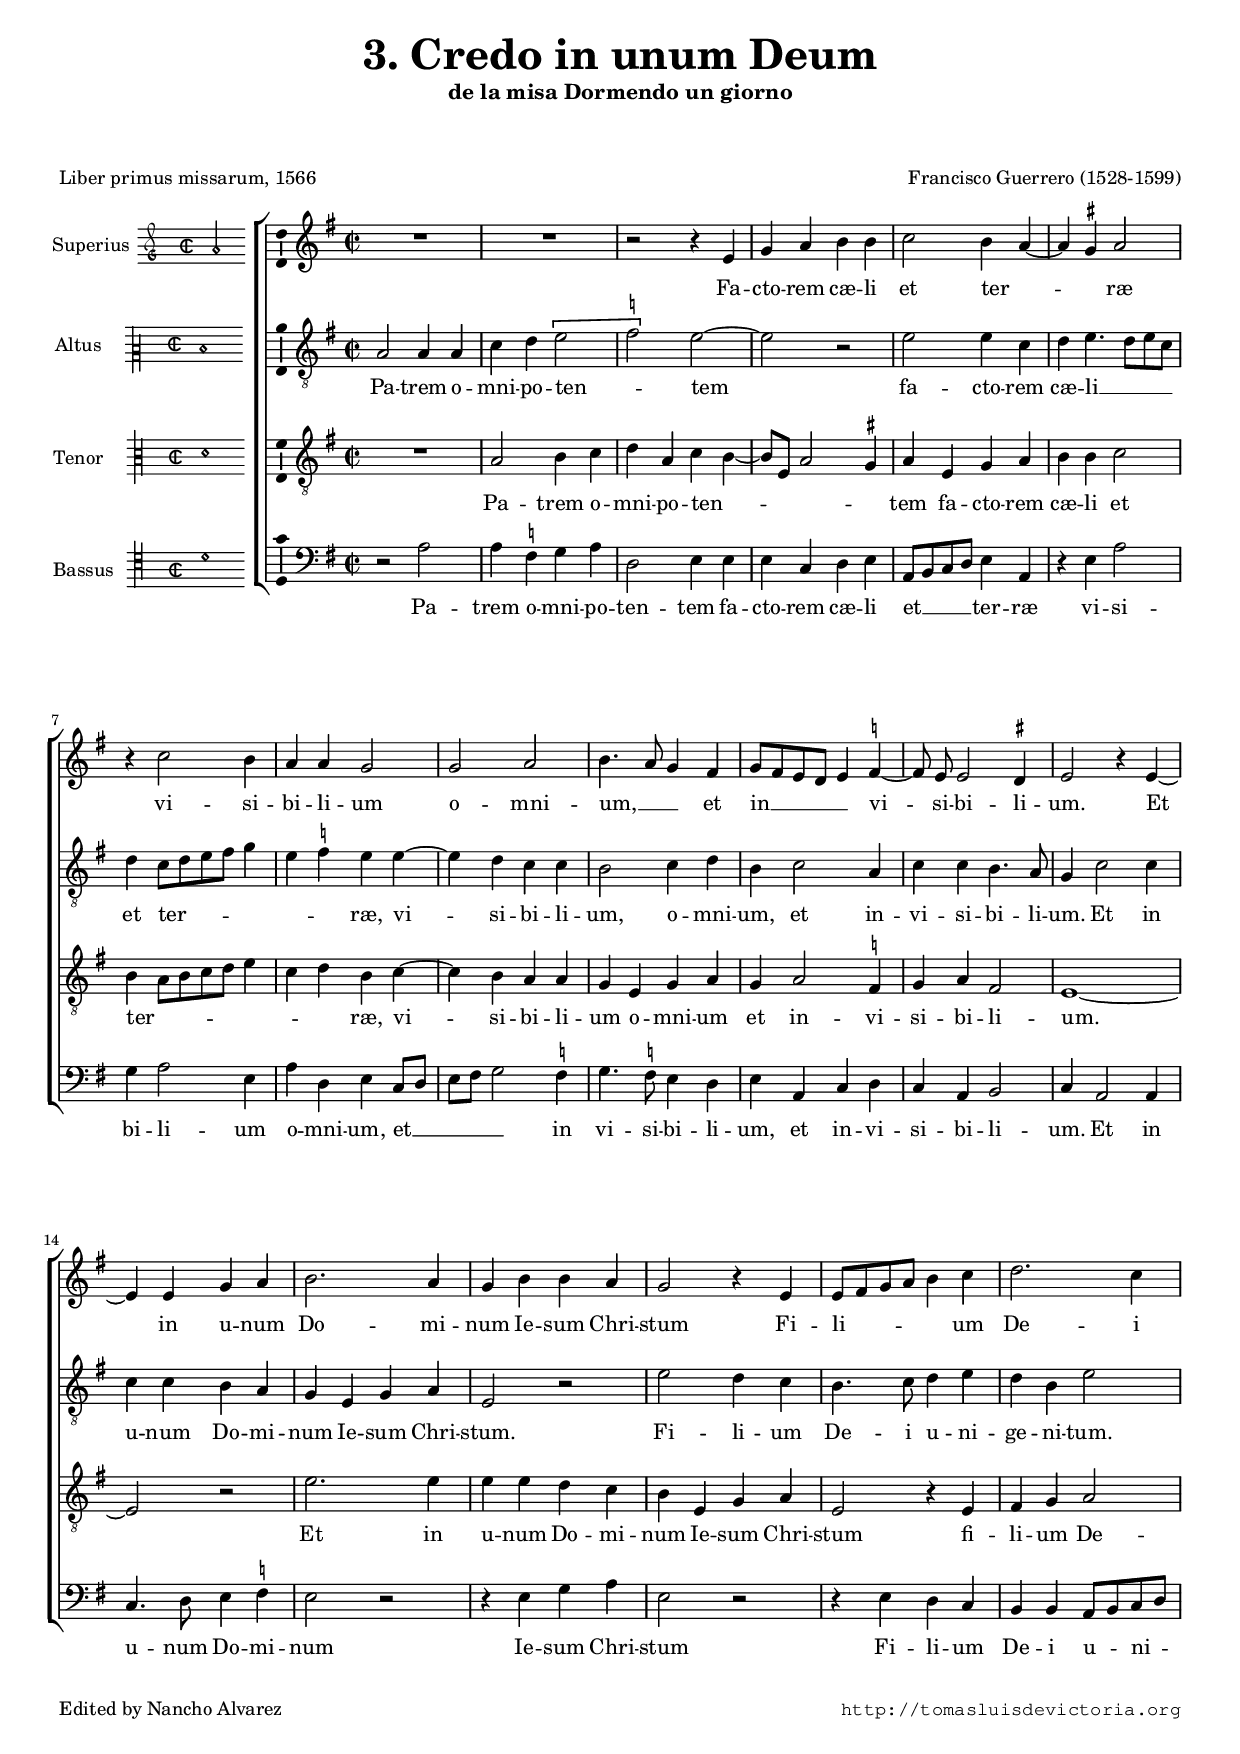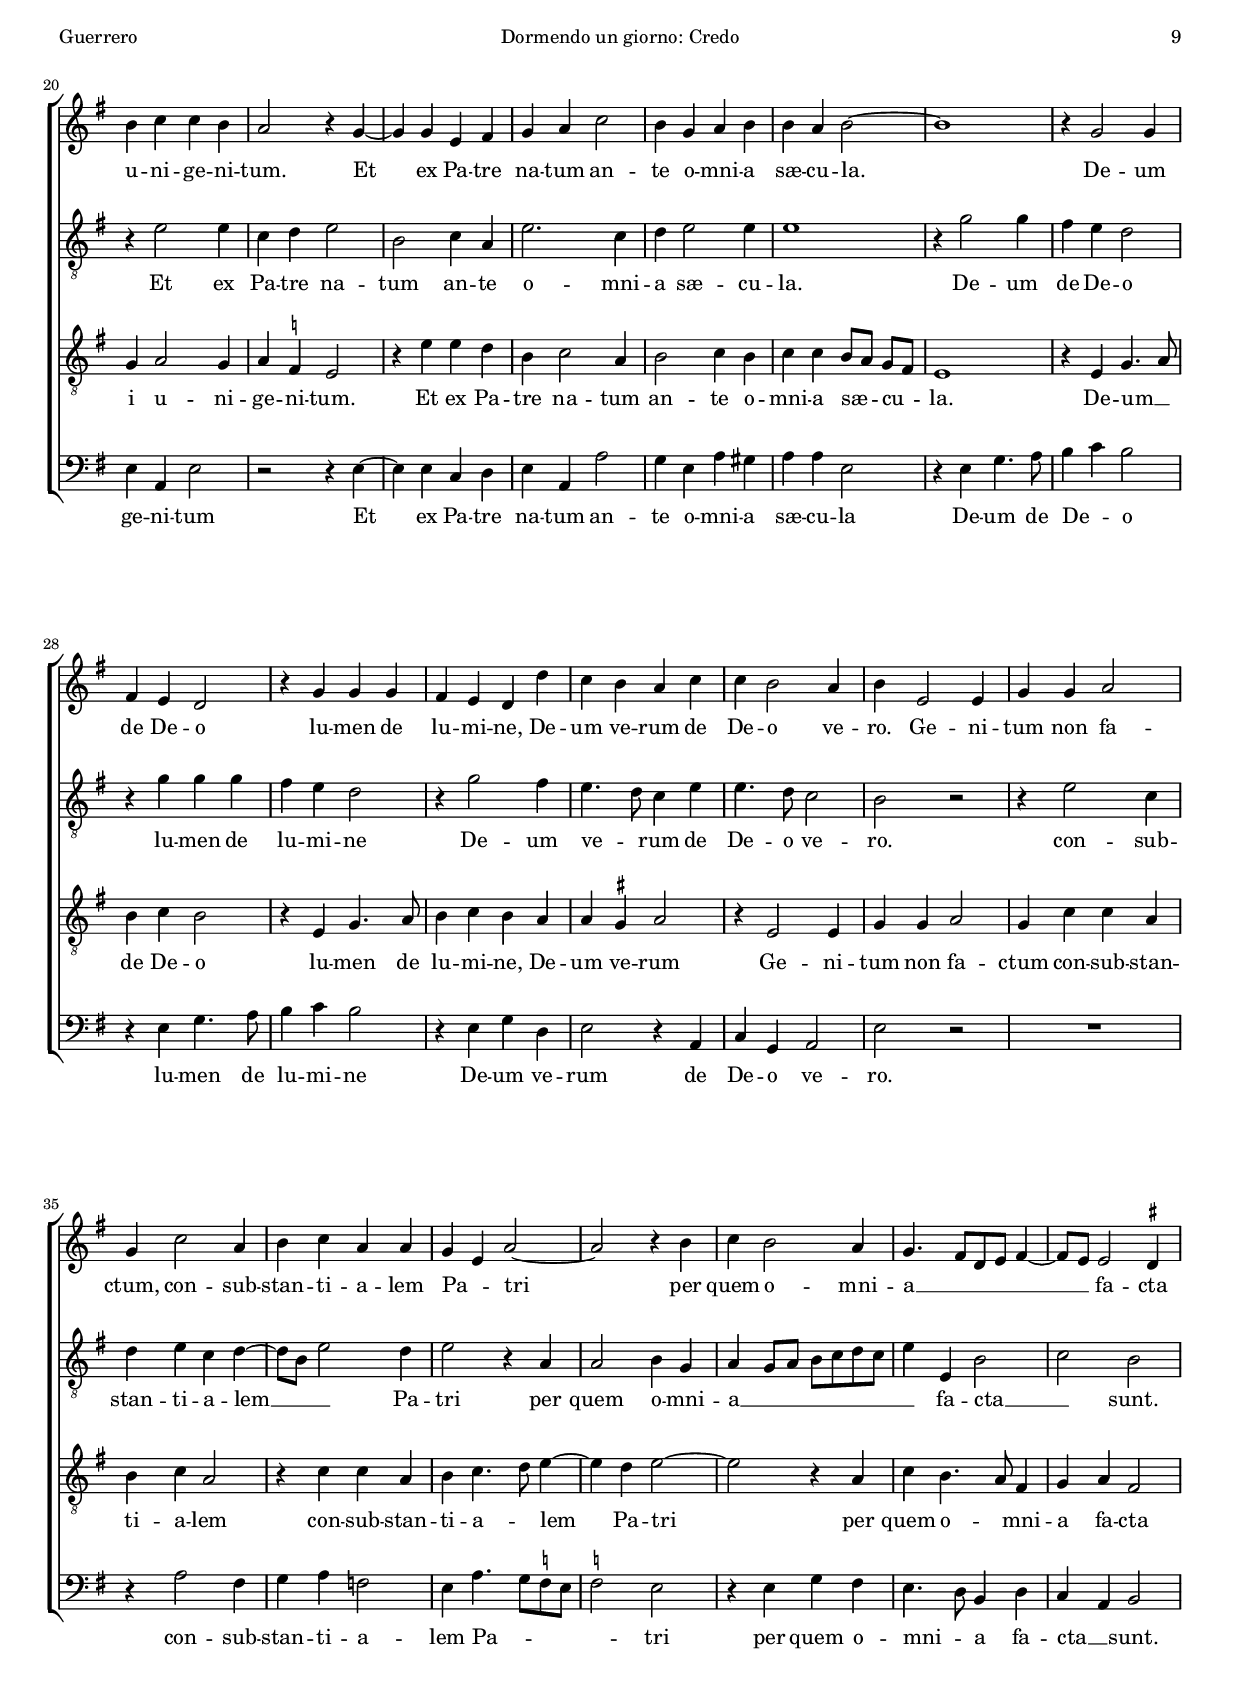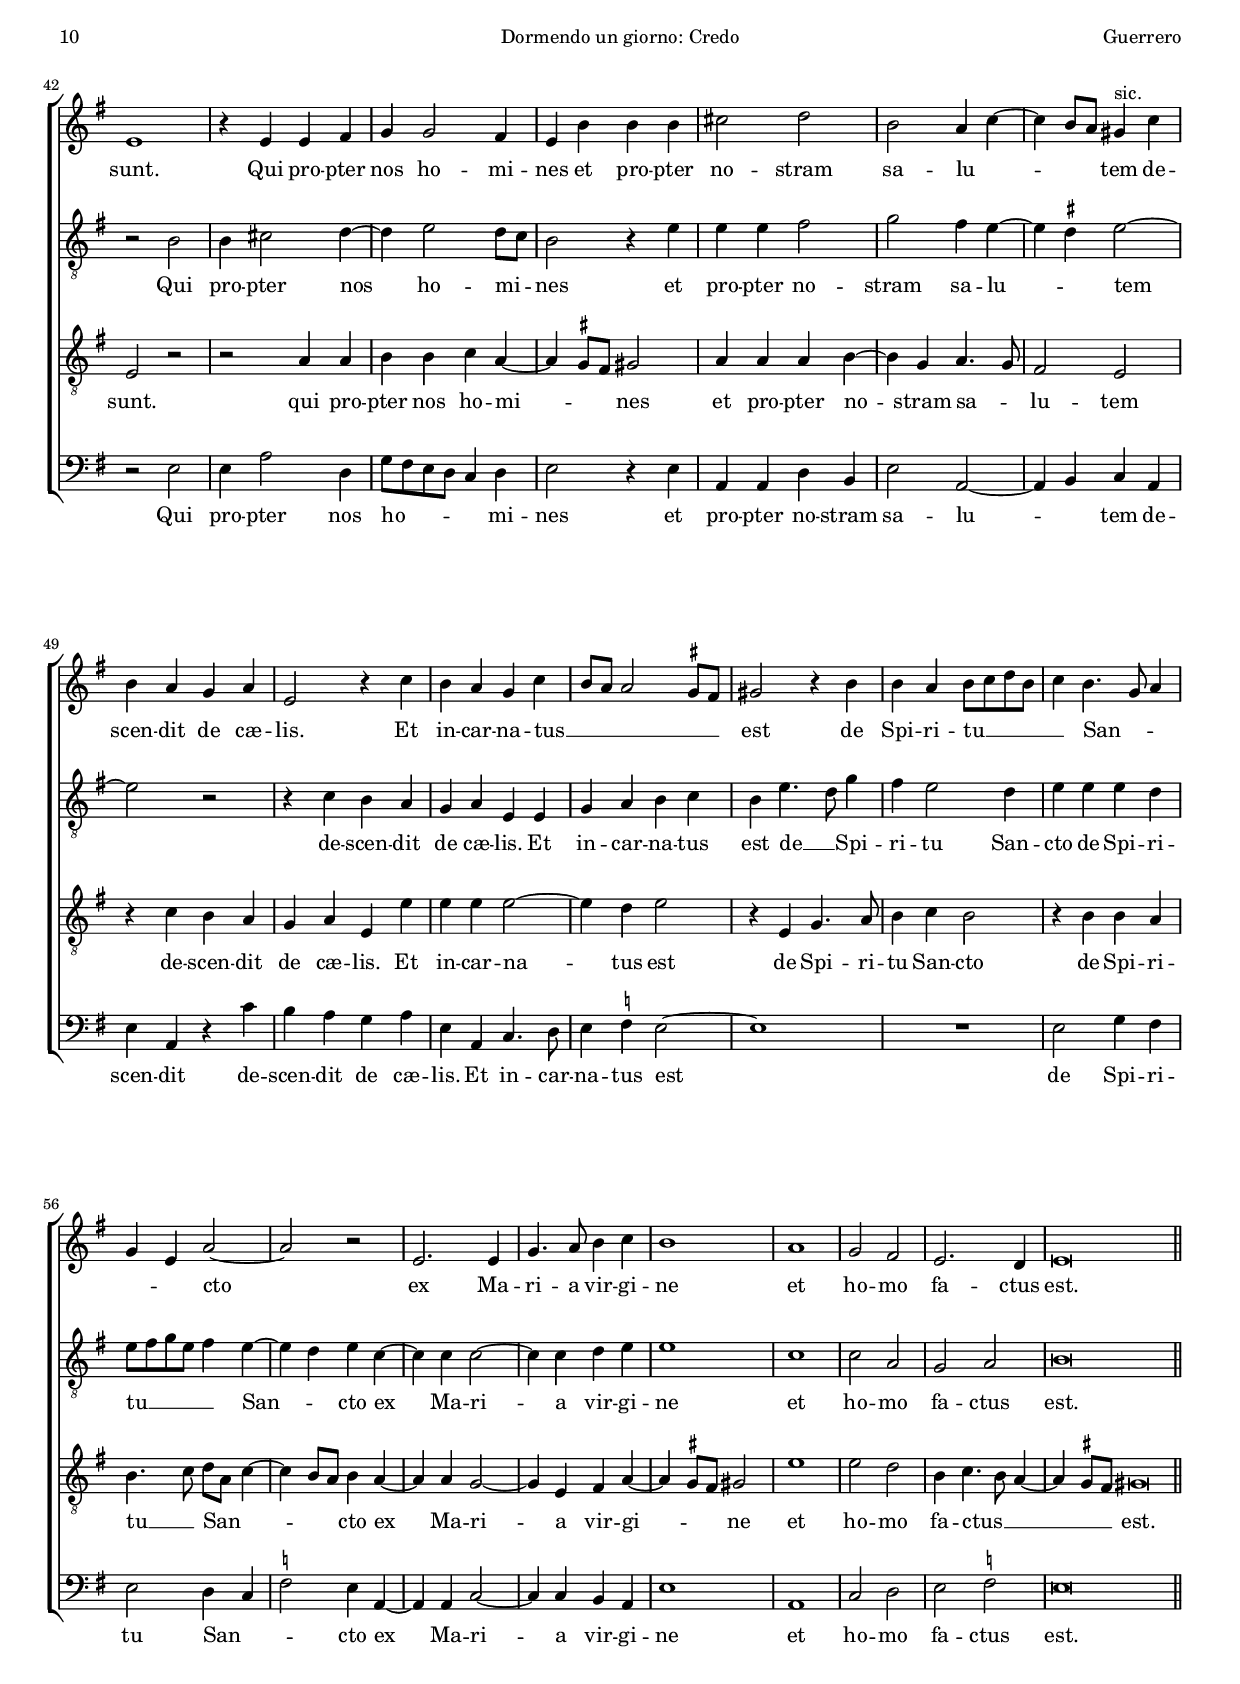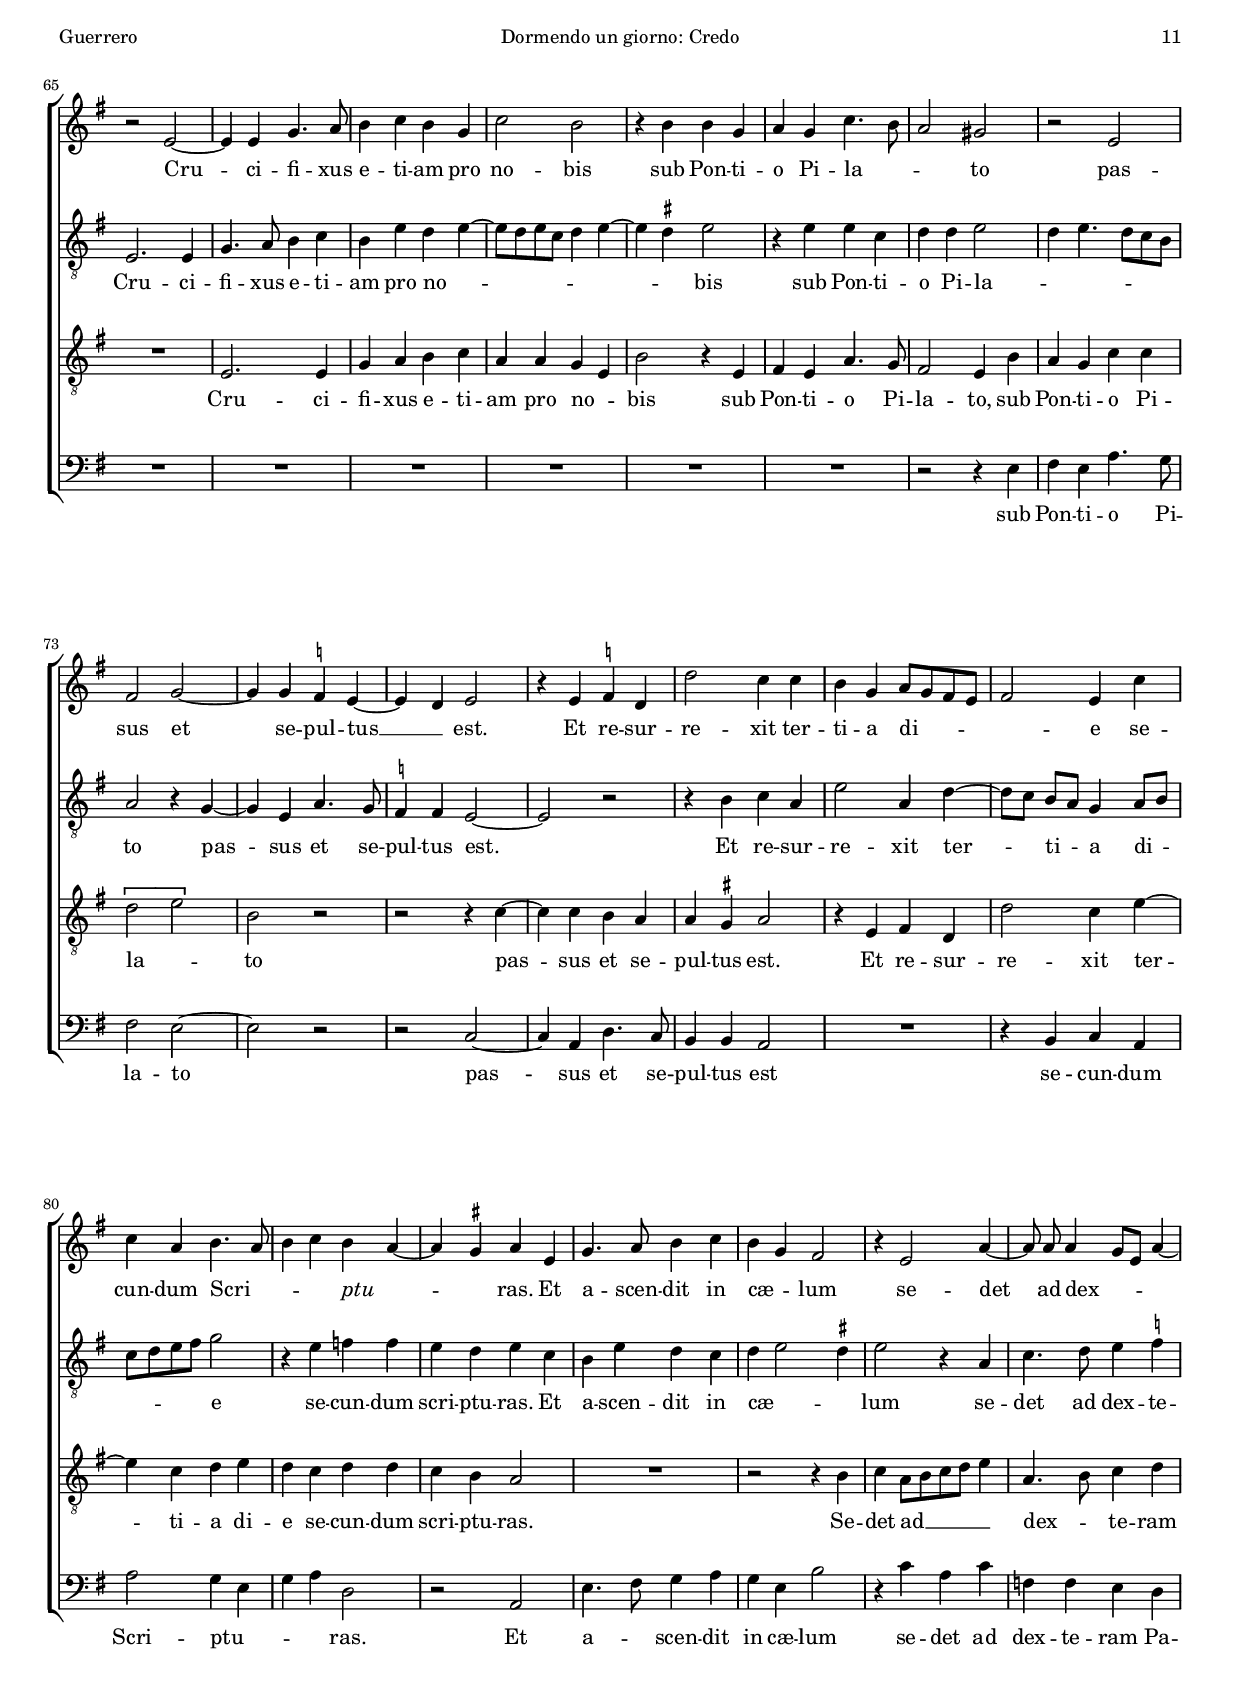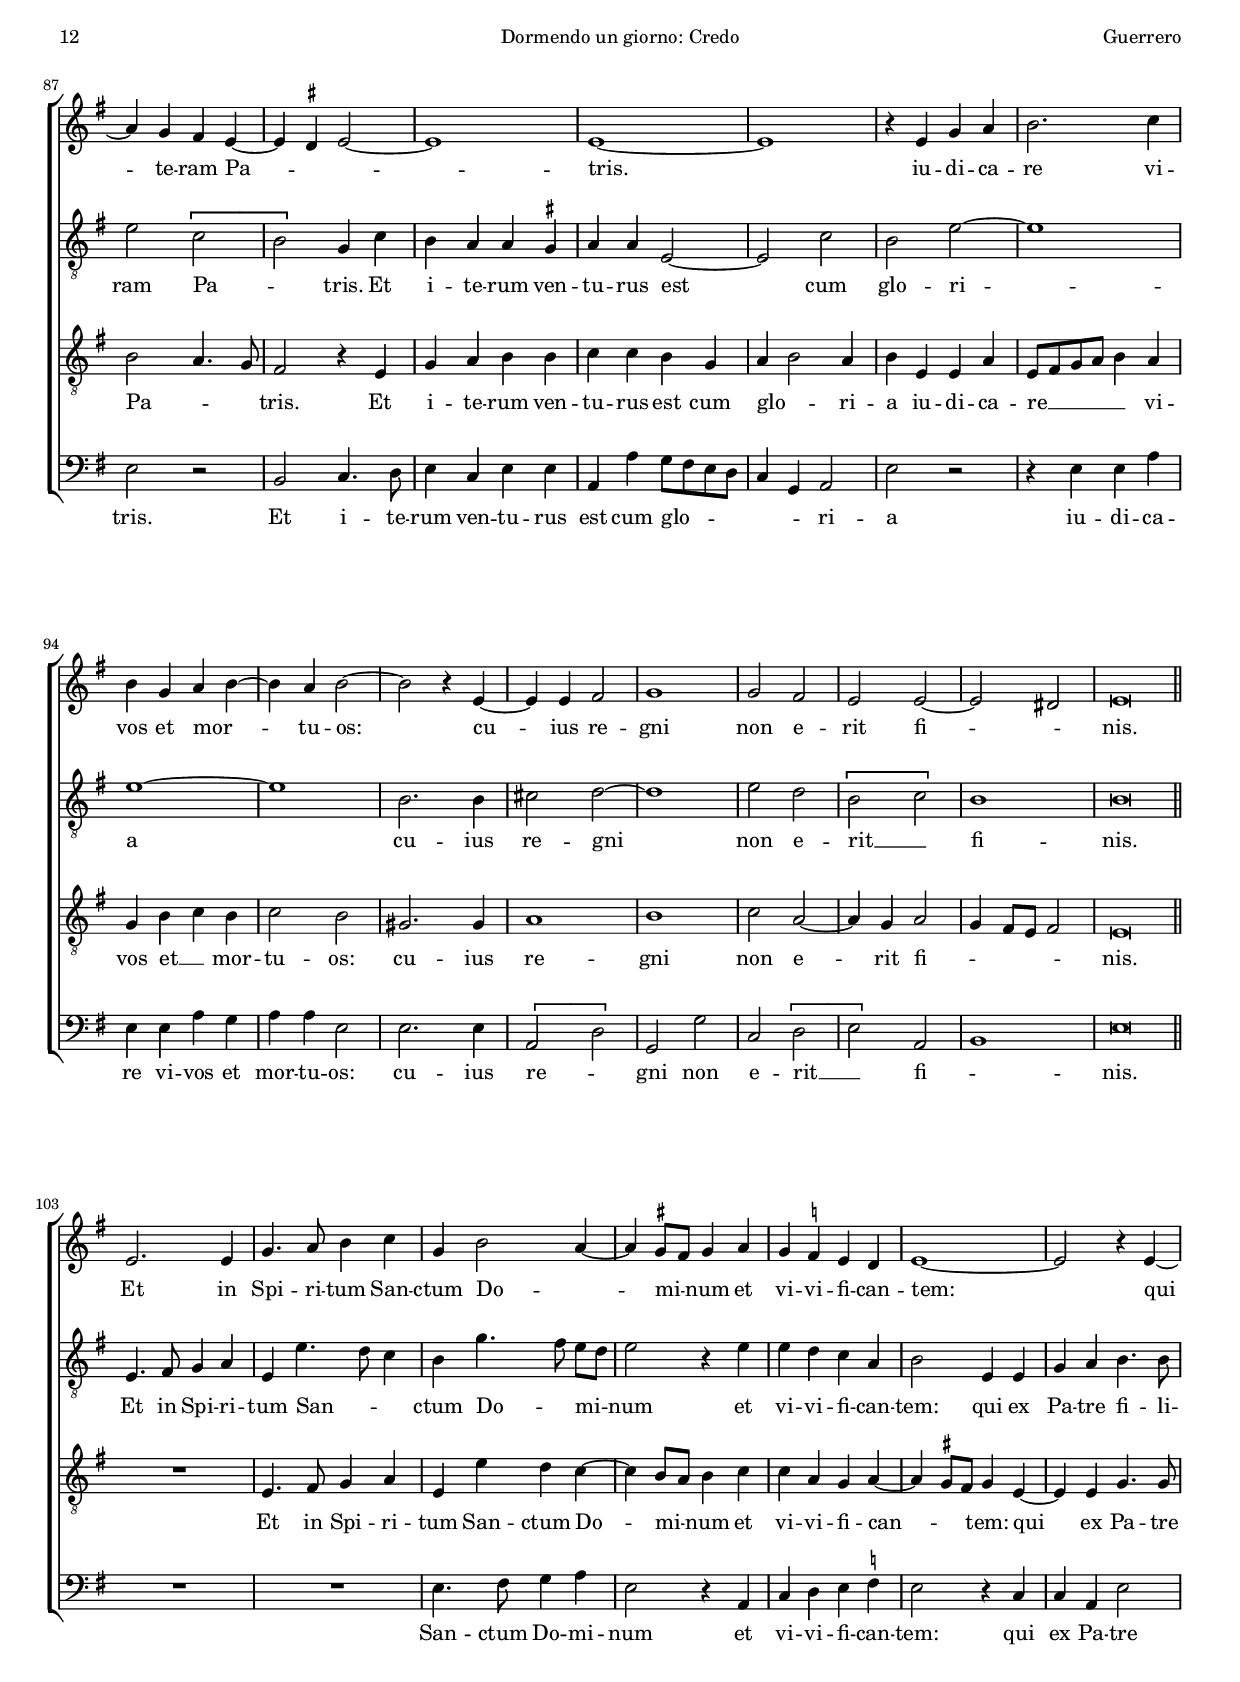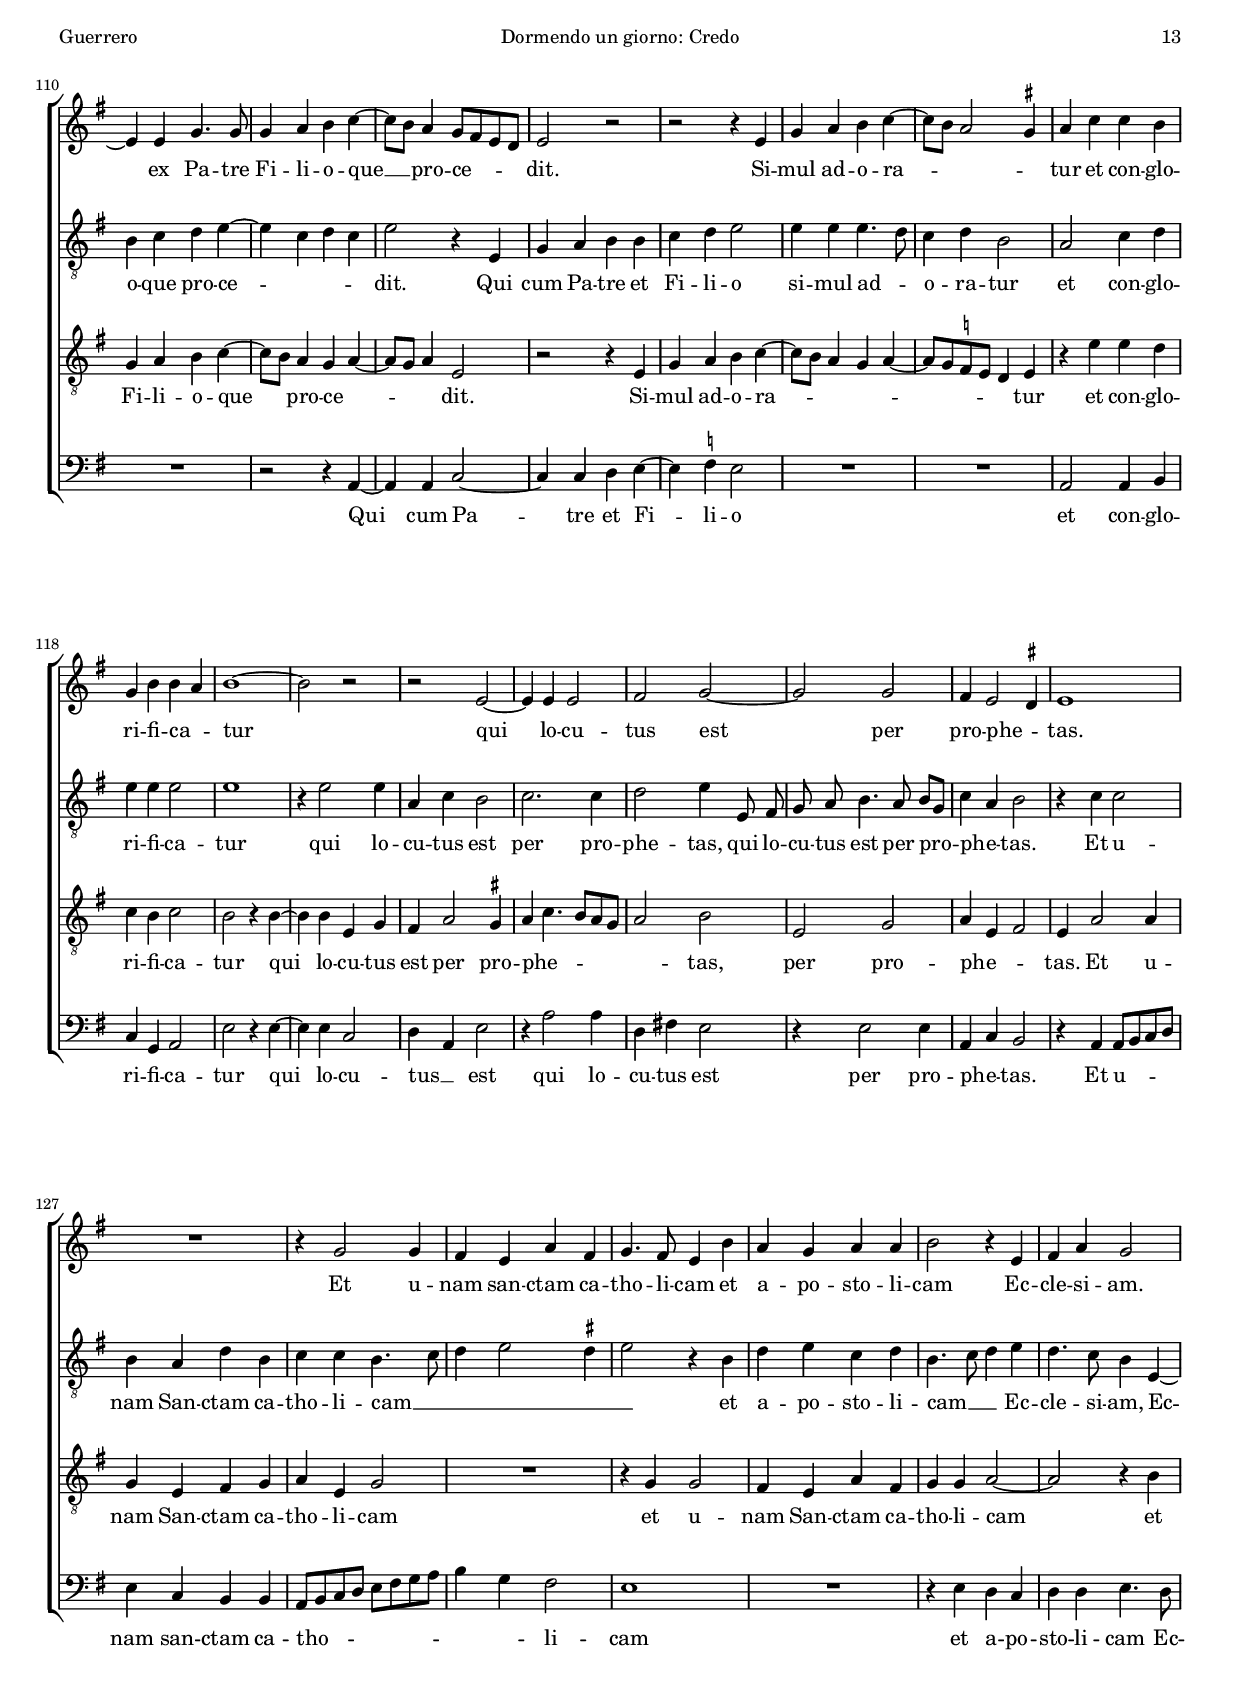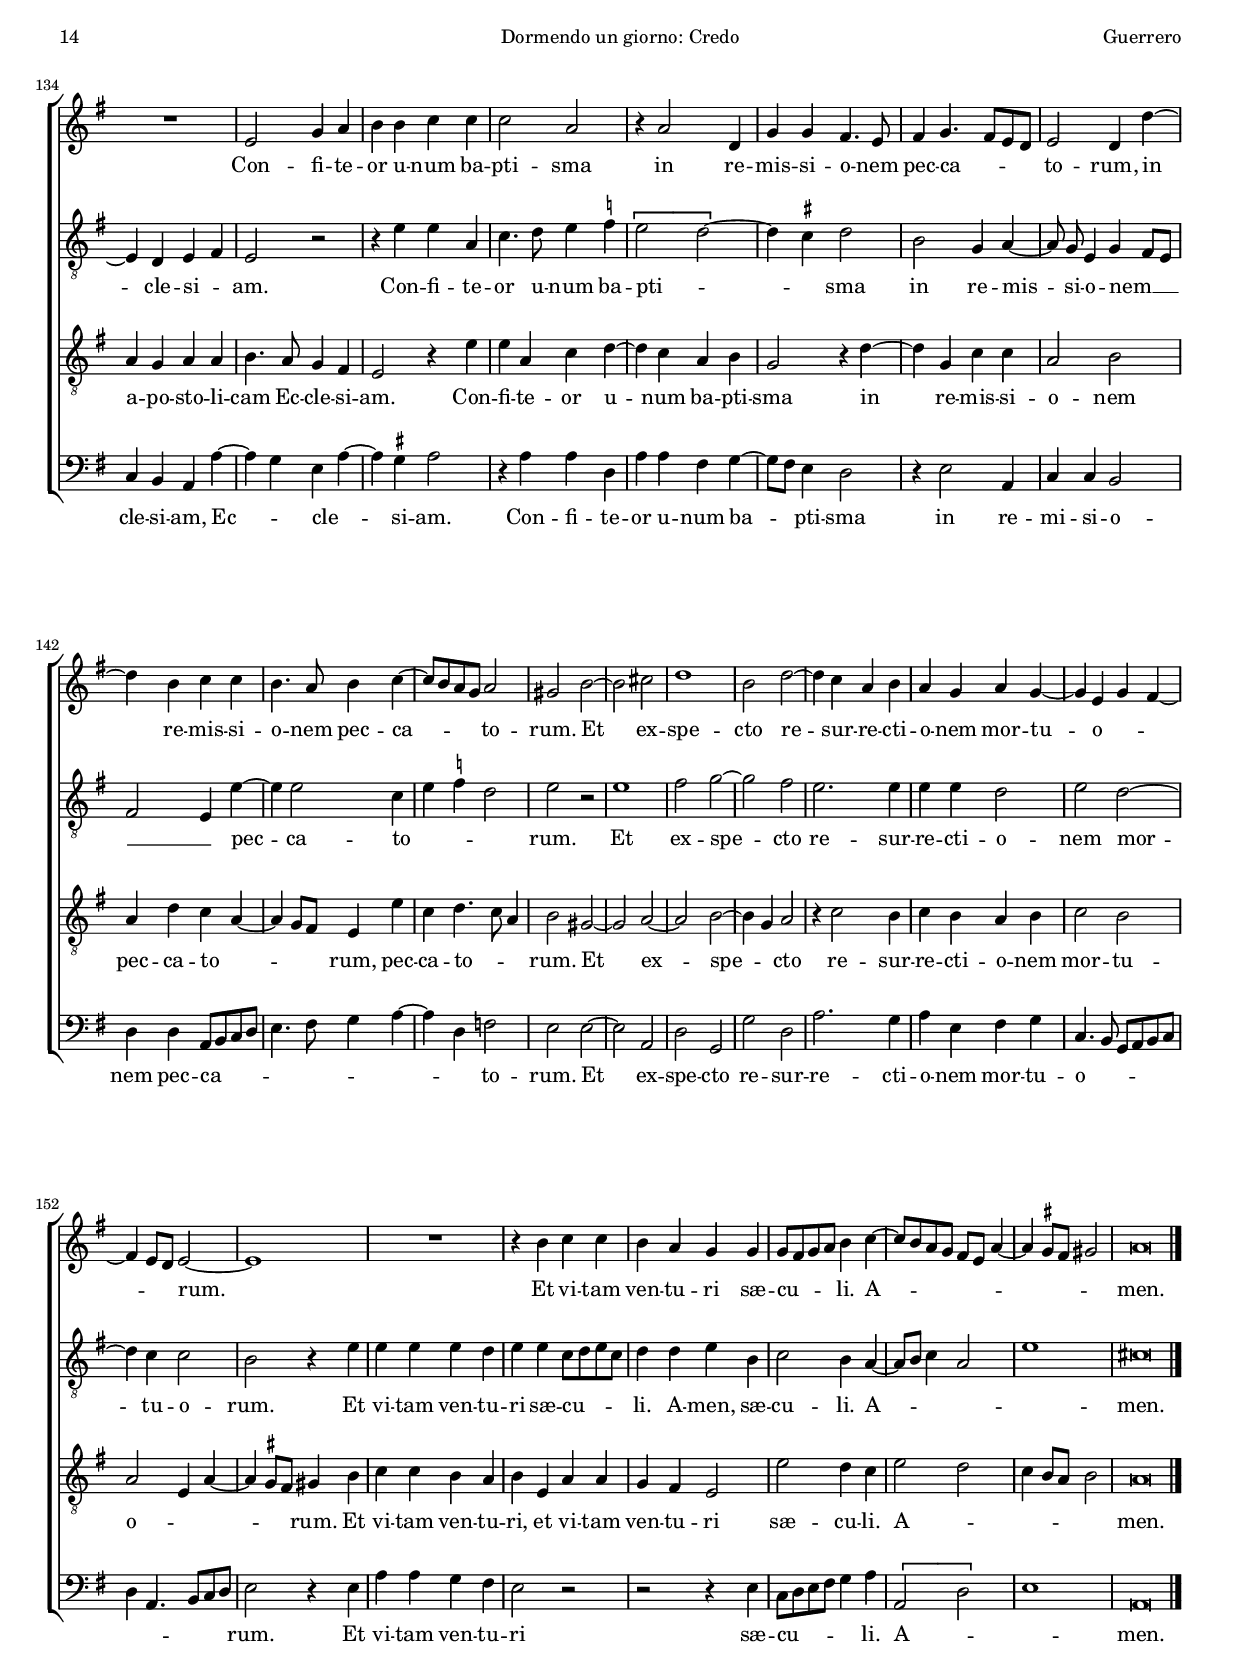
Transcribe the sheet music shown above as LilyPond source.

\version "2.18.0"

#(set-default-paper-size "a4")
#(set-global-staff-size 16.4)
#(ly:set-option 'point-and-click #f)
%mobile -s15 -i3.1

italicas=\override LyricText.font-shape = #'italic
rectas=\override LyricText.font-shape = #'upright
ss=\once \set suggestAccidentals = ##t
incipitwidth = 20

htitle="Dormendo un giorno: Credo"
hcomposer="Guerrero"

\header {
	title=\markup{\fontsize #3 "3. Credo in unum Deum"}
	subtitle="de la misa Dormendo un giorno"
	subsubtitle=\markup{\null \vspace #2 }
	composer="Francisco Guerrero (1528-1599)"
        pdfauthor=\composer
	%opus="(-)"
	poet="Liber primus missarum, 1566"
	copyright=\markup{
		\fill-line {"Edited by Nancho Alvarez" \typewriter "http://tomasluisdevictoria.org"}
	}
%	tagline=""
}

global={\key c \major \time 2/2 \skip 1*64 \bar "||" \break
				\skip 1*38 \bar "||" \break
				\skip 1*58 \bar "|." }


cantus=\relative c''{
	R1*2
	r2 r4 a
	c d e e
	f2 e4 d ~
	d \ss cis d2
	r4 f2 e4
	d d c2
	c2 d
	e4. d8 c4 b
	c8 b a g a4 \ss bes ~
	bes8 \noBeam a a2 \ss gis4
	a2 r4 a ~
	a a c d
	e2. d4 
	c e e d
	c2 r4 a
	a8 b c d e4 f
	g2. f4
	e f f e
	d2 r4 c ~
	c c a b
	c d f2
	e4 c d e
	e d e2 ~
	e1
	r4 c2 c4
	b a g2
	r4 c c c
	b a g g'
	f e d f
	f e2 d4
	e4 a,2 a4
	c c d2
	c4 f2 d4
	e f d d
	c a d2 ~
	d r4 e
	f e2 d4
	c4. b8[ g a] b4 ~
	b8 a a2 \ss gis4
	a1
	r4 a a b
	c c2 b4
	a e' e e 
	fis2 g
	e d4 f ~
	f e8 d cis4^"sic." f
	e d c d
	a2 r4 f'
	e d c f
	e8 d d2 \ss cis8 b
	cis2 r4 e
	e d e8 f g e
	f4 e4. c8 d4
	c a d2 ~
	d r
	a2. a4 
	c4. d8 e4 f
	e1
	d1
	c2 b
	a2. g4
	a\breve*1/2
	r2 a ~
	a4 a c4. d8
	e4 f e c
	f2 e
	r4 e e c
	d c f4. e8
	d2 cis
	r2 a
	b2 c ~
	c4 c \ss bes a ~
	a g a2
	r4 a \ss bes g
	g'2 f4 f
	e4 c d8 c b a
	b2 a4 f'
	f d e4. d8
	e4 f e d ~
	d \ss cis d a
	c4. d8 e4 f
	e c b2
	r4 a2 d4 ~
	d8 \noBeam d d4 c8 a d4 ~
	d c b a ~
	a \ss gis a2 ~
	a1
	a1 ~
	a
	r4 a c d
	e2. f4
	e c d e ~
	e d e2 ~
	e r4 a, ~
	a a b2
	c1
	c2 b
	a a ~
	a gis 
	a\breve*1/2
	a2. a4
	c4. d8 e4 f
	c e2 d4 ~
	d \ss cis8 b cis4 d
	c \ss bes a g
	a1 ~
	a2 r4 a ~
	a a c4. c8
	c4 d e f ~
	f8 e d4 c8 b a g
	a2 r
	r r4 a
	c d e f ~
	f8 e d2 \ss cis4
	d f f e
	c e e d
	e1 ~
	e2 r
	r a, ~
	a4 a a2
	b2 c ~
	c c
	b4 a2 \ss gis4
	a1
	R1
	r4 c2 c4
	b a d b
	c4. b8 a4 e'
	d4 c d d
	e2 r4 a,
	b d c2
	R1
	a2 c4 d
	e e f f
	f2 d
	r4 d2 g,4
	c c b4. a8
	b4 c4. b8 a g
	a2 g4 g' ~
	g e f f
	e4. d8 e4 f ~
	f8 e d c d2 
	cis e ~
	e fis
	g1
	e2 g ~
	g4 f d e
	d c d c ~
	c a c b ~
	b a8 g a2 ~
	a1
	R1
	r4 e' f f
	e d c c 
	c8 b c d e4 f ~
	f8 e d c b a d4 ~
	d \ss cis8 b cis!2
	d\breve*1/2
}

altus=\relative c'{
	d2 d4 d
	f g \[a2
	\ss bes\] a2 ~
	a r
	a2 a4 f
	g a4. g8 a f
	g4 f8[ g a b] c4
	a \ss bes a a ~
	a g f f
	e2 f4 g
	e f2 d4
	f f e4. d8
	c4 f2 f4
	f f e d
	c a c d
	a2 r
	a'2 g4 f
	e4. f8 g4 a
	g e a2
	r4 a2 a4
	f4 g a2
	e f4 d
	a'2. f4
	g a2 a4
	a1
	r4 c2 c4
	b4 a g2
	r4 c c c
	b a g2
	r4 c2 b4
	a4. g8 f4 a
	a4. g8 f2
	e2 r
	r4 a2 f4
	g a f g ~
	g8 e a2 g4
	a2 r4 d,
	d2 e4 c
	d4 c8 d e f g f
	a4 a, e'2
	f2 e
	r2 e
	e4 fis2 g4 ~
	g a2 g8 f
	e2 r4 a
	a a b2
	c b4 a ~
	a \ss gis a2 ~
	a r
	r4 f e d
	c d a a
	c d e f
	e a4. g8 c4
	b4 a2 g4
	a a a g
	a8 b c a b4 a ~
	a g a f ~
	f f f2 ~
	f4 f g a
	a1
	f1
	f2 d
	c d
	e\breve*1/2
	a,2. a4
	c4. d8 e4 f
	e a g a ~
	a8 g a f g4 a ~
	a \ss gis4 a2
	r4 a a f
	g g a2
	g4 a4. g8 f e
	d2 r4 c ~
	c a d4. c8
	\ss bes4 bes
	a2 ~
	a r
	r4 e' f d
	a'2 d,4 g ~
	g8[ f] e[ d] c4 d8 e 
	f g a b c2
	r4 a bes bes
	a g a f
	e a g f
	g a2 \ss gis4
	a2 r4 d,
	f4. g8 a4 \ss bes
	a2 \[f
	e\] c4 f
	e d d \ss cis
	d d a2 ~
	a f'
	e a ~
	a1
	a1 ~
	a
	e2. e4
	fis2 g ~
	g1
	a2 g
	\[e2 f\]
	e1
	e\breve*1/2
	a,4. b8 c4 d
	a a'4. g8 f4
	e c'4. b8 a[ g]
	a2 r4 a
	a g f d
	e2 a,4 a
	c d e4. e8
	e4 f g a ~
	a f g f 
	a2 r4 a,
	c d e e 
	f g a2
	a4 a a4. g8
	f4 g e2
	d2 f4 g a a a2
	a1
	r4 a2 a4
	d, f e2
	f2. f4
	g2 a4 a,8 \noBeam b
	c \noBeam d e4. d8 e[ c]
	f4 d e2
	r4 f f2
	e4 d g e
	f f e4. f8
	g4 a2 \ss gis4
	a2 r4 e
	g4 a f g
	e4. f8 g4 a
	g4. f8 e4 a, ~
	a g a b
	a2 r
	r4 a'a d,
	f4. g8 a4 \ss bes
	\[a2 g ~ \]
	g4 \ss fis g2
	e2 c4 d ~
	d8 \noBeam c a4 c b8 a
	b2 a4 a' ~
	a4 a2 f4
	a \ss bes g2
	a r
	a1
	b2 c ~
	c b 
	a2. a4
	a a g2
	a2 g ~
	g4 f f2
	e r4 a 
	a a a g
	a a f8 g a f
	g4 g a e
	f2 e4 d ~
	d8 e f4 d2
	a'1 
	fis\breve*1/2
}

tenor=\relative c'{
	R1
	d2 e4 f
	g d f e ~
	e8 a, d2 \ss cis4
	d a c d
	e e f2
	e4 d8[ e f g] a4 
	f g e f ~
	f4 e d d
	c a c d
	c d2 \ss bes4
	c d b2
	a1 ~
	a2 r
	a'2. a4
	a a g f
	e a, c d
	a2 r4 a
	b c d2
	c4 d2 c4
	d4 \ss bes a2
	r4 a'a g
	e f2 d4
	e2 f4 e
	f4 f e8[ d] c[ b]
	a1
	r4 a c4. d8 
	e4 f e2
	r4 a, c4. d8
	e4 f e d
	d \ss cis d2
	r4 a2 a4
	c4 c d2
	c4 f f d
	e f d2
	r4 f f d
	e f4. g8 a4 ~
	a g a2 ~
	a r4 d,
	f e4. d8 b4
	c4 d b2
	a2 r
	r d4 d
	e e f d ~
	d \ss cis8 b cis!2
	d4 d d e ~
	e c d4. c8
	b2 a
	r4 f' e d
	c d a a'
	a a a2 ~
	a4 g a2
	r4 a, c4. d8
	e4 f e2
	r4 e e d
	e4. f8 g d f4 ~
	f4 e8 d e4 d ~
	d d c2 ~
	c4 a b d ~
	d \ss cis8 b cis!2
	a'1
	a2 g
	e4 f4. e8 d4 ~
	d \ss cis8 b cis!\breve*1/4
	R1
	a2. a4
	c d e f
	d d c a
	e'2 r4 a,
	b a d4. c8
	b2 a4 e'
	d c f f
	\[g2 a\]
	e2 r
	r2 r4 f ~
	f f e d
	d \ss cis d2
	r4 a b g
	g'2 f4 a ~
	a f g a
	g f g g
	f e d2
	R1
	r2 r4 e
	f d8[ e f g] a4
	d,4. e8 f4 g
	e2 d4. c8
	b2 r4 a
	c d e e
	f f e c
	d e2 d4
	e a, a d
	a8 b c d e4 d
	c e f e
	f2 e
	cis2. cis4
	d1
	e1
	f2 d ~
	d4 c d2
	c4 b8 a b2
	a\breve*1/2
	R1
	a4. b8 c4 d
	a a' g f ~
	f e8 d e4 f
	f d c d ~
	d \ss cis8 b cis4 a ~
	a a c4. c8
	c4 d e f ~
	f8 e d4 c d ~
	d8 c d4 a2
	r2 r4 a
	c d e f ~
	f8 e d4 c d ~
	d8 c \ss bes a g4 a
	r4 a'a g
	f e f2
	e2 r4 e ~
	e e a, c
	b d2 \ss cis4
	d f4. e8 d8 c
	d2 e
	a, c
	d4 a b2
	a4 d2 d4
	c a b c
	d a c2
	R1
	r4 c c2
	b4 a d b
	c c d2 ~
	d r4 e 
	d c d d
	e4. d8 c4 b
	a2 r4 a'
	a d, f g ~
	g f d e
	c2 r4 g' ~
	g c, f f
	d2 e
	d4 g f d ~
	d c8 b a4 a' 
	f g4. f8 d4
	e2 cis ~
	cis d ~
	d e ~
	e4 c d2 
	r4 f2 e4
	f e d e
	f2 e
	d a4 d ~
	d \ss cis8 b cis!4 e
	f f e d
	e a, d d
	c b a2
	a'2 g4 f
	a2 g
	f4 e8 d e2
	d\breve*1/2
}

bassus=\relative c'{
	r2 d
	d4 \ss bes c d
	g,2 a4 a
	a f g a
	d,8 e f g a4 d,
	r4 a' d2
	c4 d2 a4
	d g, a f8 g
	a b c2 \ss bes4
	c4. \ss bes8 a4 g
	a d, f g
	f d e2
	f4 d2 d4
	f4. g8 a4 \ss bes
	a2 r
	r4 a c d
	a2 r
	r4 a g f 
	e e d8 e f g
	a4 d, a'2
	r2 r4 a ~
	a a f g 
	a d, d'2
	c4 a d cis
	d d a2
	r4 a c4. d8
	e4 f e2
	r4 a, c4. d8
	e4 f e2
	r4 a, c g
	a2 r4 d,
	f c d2
	a'2 r
	R1
	r4 d2 b4
	c d bes2
	a4 d4. c8 \ss bes a
	\ss bes2 a
	r4 a c b
	a4. g8 e4 g
	f4 d e2
	r2 a2
	a4 d2 g,4
	c8 b a g f4 g
	a2 r4 a 
	d, d g e
	a2 d, ~
	d4 e f d
	a' d, r4 f'
	e d c d
	a d, f4. g8
	a4 \ss bes a2 ~
	a1
	R1
	a2 c4 b
	a2 g4 f
	\ss bes2 a4 d, ~
	d d f2 ~
	f4 f e d
	a'1
	d,1
	f2 g
	a \ss bes
	a\breve*1/2
	R1*6
	r2 r4 a
	b a d4. c8
	b2 a ~
	a r
	r f2 ~
	f4 d g4. f8
	e4 e d2
	R1
	r4 e f d
	d'2 c4 a
	c d g,2
	r2 d
	a'4. b8 c4 d
	c a e'2
	r4 f d f
	bes, bes a g 
	a2 r
	e f4. g8
	a4 f a a
	d, d'4 c8 b a g
	f4 c d2 
	a'2 r
	r4 a a d
	a a d c
	d d a2
	a2. a4
	\[d,2 g\]
	c, c'
	f, \[g
	a\] d,
	e1
	a\breve*1/2
	R1*2
	a4. b8 c4 d
	a2 r4 d,
	f4 g a \ss bes
	a2 r4 f 
	f d a'2
	R1
	r2 r4 d,4 ~
	d d f2 ~
	f4 f g a ~
	a \ss bes a2
	R1*2
	d,2 d4 e
	f c d2
	a'2 r4 a ~
	a a f2
	g4 d a'2
	r4 d2 d4
	g,4 b! a2
	r4 a2 a4
	d, f e2
	r4 d d8 e f g
	a4 f e e
	d8 e f g a b c d
	e4 c b2
	a1
	R1
	r4 a g f
	g g a4. g8 
	f4 e d d' ~
	d c a d ~
	d \ss cis d2
	r4 d d g,
	d' d b c ~
	c8 b a4 g2
	r4 a2 d,4
	f4 f e2
	g4 g d8 e f g
	a4. b8 c4 d ~
	d g, bes2
	a a ~
	a d,
	g2 c,
	c'2 g
	d'2. c4
	d a b c
	f,4. e8 c d e f
	g4 d4. e8 f g
	a2 r4 a 
	d d c b
	a2 r
	r r4 a
	f8 g a b c4 d
	\[d,2 g\]
	a1
	d,\breve*1/2
}

textocantus=\lyricmode{
Fa -- cto -- rem cæ -- li et ter -- _ _ ræ
vi -- si -- bi -- li -- um o -- mni -- um, __ _ _ 
et in __ _ _ _ _ vi -- si -- bi -- li -- um.
Et in u -- num Do -- mi -- num Ie -- sum Chri -- stum
Fi -- li -- _ _ _ _ um De -- i
u -- ni -- ge -- ni -- tum.
Et ex Pa -- tre na -- tum an -- te o -- mni -- a sæ -- cu -- la.
De -- um de De -- o
lu -- men de lu -- mi -- ne,
De -- um ve -- rum de De -- o ve -- ro.
Ge -- ni -- tum non fa -- ctum,
con -- sub -- stan -- ti -- a -- lem Pa -- _ tri
per quem o -- mni -- a __ _ _ _ _ _ fa -- cta sunt.
Qui pro -- pter nos ho -- mi -- nes et pro -- pter no -- stram
sa -- lu -- _ _ _ tem de -- scen -- dit de cæ -- lis.
Et in -- car -- na -- tus __ _ _ _ _ _ est
de Spi -- ri -- tu __ _ _ _ _ San -- _ _ _ _ cto
ex Ma -- ri -- a vir -- gi -- ne
et ho -- mo fa -- ctus est.
Cru -- ci -- fi -- xus e -- ti -- am pro no -- bis
sub Pon -- ti -- o Pi -- la -- _ _ to
pas -- sus et se -- pul -- tus __ _ est.
Et re -- sur -- re -- xit ter -- ti -- a di -- _ _ _ _ e
se -- cun -- dum Scri -- _ _ _ \italicas ptu -- _ _ \rectas ras.
Et a -- scen -- dit in cæ -- _ lum
se -- det ad dex -- _ _ _ te -- ram Pa -- _ _ tris.
iu -- di -- ca -- re vi -- vos et mor -- _ tu -- os:
cu -- ius re -- gni non e -- rit fi -- _ nis.
Et in Spi -- ri -- tum San -- ctum Do -- _ mi -- _ num 
et vi -- vi -- fi -- can -- tem:
qui ex Pa -- tre Fi -- li -- o -- que __ _ pro -- ce -- _ _ _ dit.
Si -- mul ad -- o -- ra -- _ _ _ tur
et con -- glo -- ri -- fi -- ca -- _ tur
qui lo -- cu -- tus est
per pro -- phe -- _ tas.
Et u -- nam san -- ctam ca -- tho -- li -- cam et 
a -- po -- sto -- li -- cam
Ec -- cle -- si -- am.
Con -- fi -- te -- or u -- num ba -- pti -- sma
in re -- mis -- si -- o -- nem pec -- ca -- _ _ _ to -- rum,
in re -- mis -- si -- o -- nem pec -- ca -- _ _ _ to -- rum.
Et ex -- spe -- cto re -- sur -- re -- cti -- o -- nem
mor -- tu -- o -- _ _ _ _ rum.
Et vi -- tam ven -- tu -- ri sæ -- cu -- _ _ _ li.
A -- _ _ _ _ _ _ _ _ _ men.
}

textoaltus=\lyricmode{
Pa -- trem o -- mni -- po -- ten -- _ tem
fa -- cto -- rem cæ -- li __ _ _ _ et ter -- _ _ _ _ _ _ ræ,
vi -- si -- bi -- li -- um,
o -- mni -- um,
et in -- vi -- si -- bi -- li -- um.
Et in u -- num Do -- mi -- num Ie -- sum Chri -- stum.
Fi -- li -- um De -- i u -- ni -- ge -- ni -- tum.
Et ex Pa -- tre na -- tum an -- te o -- mni -- a sæ -- cu -- la.
De -- um de De -- o
lu -- men de lu -- mi -- ne
De -- um ve -- _ rum de De -- o ve -- ro.
con -- sub -- stan -- ti -- a -- lem __ _ _ Pa -- tri
per quem o -- mni -- a __ _ _ _ _ _ _ _ fa -- cta __ _ sunt.
Qui pro -- pter nos ho -- mi -- _ nes
et pro -- pter no -- stram sa -- lu -- _ tem
de -- scen -- dit de cæ -- lis.
Et in -- car -- na -- tus est
de __ _ Spi -- ri -- tu San -- cto de Spi -- ri -- tu __ _ _ _ _ San -- _ cto
ex Ma -- ri -- a vir -- gi -- ne
et ho -- mo fa -- ctus est.
Cru -- ci -- fi -- xus e -- ti -- am pro no -- _ _ _ _ _ _ _ bis
sub Pon -- ti -- o Pi -- la -- _ _ _ _ _ to
pas -- sus et se -- pul -- tus est.
Et re -- sur -- re -- xit ter -- _ ti -- _ a di -- _ _ _ _ _ e
se -- cun -- dum scri -- ptu -- ras.
Et a -- scen -- dit in cæ -- _ _ lum
se -- det ad dex -- te -- ram Pa -- _ tris.
Et i -- te -- rum ven -- tu -- rus est
cum glo -- ri -- a
cu -- ius re -- gni non e -- rit __ _ 
fi -- nis.
Et in Spi -- ri -- tum San -- _ _ ctum Do -- _ mi -- _ num
et vi -- vi -- fi -- can -- tem:
qui ex Pa -- tre fi -- li -- o -- que pro -- ce -- _ _ _ dit.
Qui cum Pa -- tre et Fi -- li -- o si -- mul ad -- _ o -- ra -- tur
et con -- glo -- ri -- fi -- ca -- tur
qui lo -- cu -- tus est per pro -- phe -- tas,
qui lo -- cu -- tus est per pro -- _ phe -- _ tas.
Et u -- nam San -- ctam ca -- tho -- li -- cam __ _ _ _ _ _ 
et a -- po -- sto -- li -- cam __ _ _ Ec -- cle -- si -- am,
Ec -- cle -- si -- _ am.
Con -- fi -- te -- or u -- num ba -- pti -- _ _ sma
in re -- mis -- si -- o -- nem __ _ _ _ _ pec -- ca -- to -- _ _ _ rum.
Et ex -- spe -- cto re -- sur -- re -- cti -- o -- nem
mor -- tu -- o -- rum.
Et vi -- tam ven -- tu -- ri sæ -- cu -- _ _ _ li.
A -- men,
sæ -- cu -- li.
A -- _ _ _ _ men.
}

textotenor=\lyricmode{
Pa -- trem o -- mni -- po -- ten -- _ _ _ _ tem
fa -- cto -- rem cæ -- li et ter -- _ _ _ _ _ _ _ ræ,
vi -- si -- bi -- li -- um
o -- mni -- um et in -- vi -- si -- bi -- li -- um.
Et in u -- num Do -- mi -- num
Ie -- sum Chri -- stum
fi -- li -- um De -- i u -- ni -- ge -- ni -- tum.
Et ex Pa -- tre na -- tum an -- te o -- mni -- a sæ -- _ cu -- _ la.
De -- um __ _ de De -- o
lu -- men de lu -- mi -- ne,
De -- um ve -- rum
Ge -- ni -- tum non fa -- ctum
con -- sub -- stan -- ti -- a -- lem
con -- sub -- stan -- ti -- a -- _ lem Pa -- tri
per quem o -- _ mni -- a fa -- cta sunt.
qui pro -- pter nos ho -- mi -- _ _ nes
et pro -- pter no -- stram sa -- _ lu -- tem
de -- scen -- dit de cæ -- lis.
Et in -- car -- na -- tus est
de Spi -- ri -- tu San -- cto
de Spi -- ri -- tu __ _ San -- _ _ _ _ cto
ex Ma -- ri -- a vir -- gi -- _ _ ne
et ho -- mo fa -- ctus __ _ _ _ _ est.
Cru -- ci -- fi -- xus e -- ti -- am pro no -- _ bis
sub Pon -- ti -- o Pi -- la -- to,
sub Pon -- ti -- o Pi -- la -- _ to
pas -- sus et se -- pul -- tus est.
Et re -- sur -- re -- xit ter -- ti -- a di -- e
se -- cun -- dum scri -- ptu -- ras.
Se -- det ad __ _ _ _ _ dex -- _ te -- ram Pa -- _ _ tris.
Et i -- te -- rum ven -- tu -- rus est cum glo -- _ ri -- a
iu -- di -- ca -- re __ _ _ _ _ vi -- vos et __ _ mor -- tu -- os:
cu -- ius re -- gni non e -- rit fi -- _ _ _ _ nis.
Et in Spi -- ri -- tum San -- ctum Do -- mi -- _ num et vi -- vi -- fi -- can -- _ _ tem:
qui ex Pa -- tre Fi -- li -- o -- que _ __ pro -- ce -- _ _ _ dit.
Si -- mul ad -- o -- ra -- _ _ _ _ _ _ _ _ tur
et con -- glo -- ri -- fi -- ca -- tur
qui lo -- cu -- tus est per pro -- phe -- _ _ _ _ _ tas,
per pro -- phe -- _ _ tas.
Et u -- nam San -- ctam ca -- tho -- li -- cam
et u -- nam San -- ctam ca -- tho -- li -- cam
et a -- po -- sto -- li -- cam Ec -- cle -- si -- am.
Con -- fi -- te -- or u -- num ba -- pti -- sma
in re -- mis -- si -- o -- nem
pec -- ca -- to -- _ _ _ rum,
pec -- ca -- to -- _ _ rum.
Et ex -- spe -- _ cto
re -- sur -- re -- cti -- o -- nem mor -- tu -- o -- _ _ _ _ rum.
Et vi -- tam ven -- tu -- ri,
et vi -- tam ven -- tu -- ri
sæ -- cu -- li.
A -- _ _ _ _ _ men.
}

textobassus=\lyricmode{
Pa -- trem o -- mni -- po -- ten -- tem fa -- cto -- rem
cæ -- li et __ _ _ _ ter -- ræ
vi -- si -- bi -- li -- um o -- mni -- um,
et __ _ _ _ _ in vi -- si -- bi -- li -- um,
et in -- vi -- si -- bi -- li -- um.
Et in u -- num Do -- mi -- num
Ie -- sum Chri -- stum
Fi -- li -- um De -- i u -- _ ni -- _ ge -- ni -- tum
Et ex Pa -- tre na -- tum an -- te o -- mni -- a sæ -- cu -- la
De -- um de De -- _ o
lu -- men de lu -- mi -- ne
De -- um ve -- rum
de De -- o ve -- ro.
con -- sub -- stan -- ti -- a -- lem Pa -- _ _ _ _ tri
per quem o -- mni -- _ a fa -- cta __ _ sunt.
Qui pro -- pter nos ho -- _ _ _ _ mi -- nes
et pro -- pter no -- stram sa -- lu -- _ tem
de -- scen -- dit
de -- scen -- dit de cæ -- lis.
Et in -- car -- na -- tus est
de Spi -- ri -- tu San -- _ _ cto
ex Ma -- ri -- a vir -- gi -- ne
et ho -- mo fa -- ctus est.
sub Pon -- ti -- o Pi -- la -- to
pas -- sus et se -- pul -- tus est
se -- cun -- dum Scri -- ptu -- _ _ _ ras.
Et a -- _ scen -- dit in cæ -- lum
se -- det ad dex -- te -- ram Pa -- tris.
Et i -- te -- rum ven -- tu -- rus est cum glo -- _ _ _ _ _ ri -- a
iu -- di -- ca -- re vi -- vos et mor -- tu -- os:
cu -- ius re -- _ gni non e -- rit __ _ fi -- _ nis.
San -- ctum Do -- mi -- num
et vi -- vi -- fi -- can -- tem:
qui ex Pa -- tre
Qui cum Pa -- tre et Fi -- li -- o
et con -- glo -- ri -- fi -- ca -- tur
qui lo -- cu -- tus __ _ est
qui lo -- cu -- tus est
per pro -- phe -- _ tas.
Et u -- _ _ _ nam san -- ctam ca -- tho -- _ _ _ _ _ _ _ _ _ li -- cam
et a -- po -- sto -- li -- cam Ec -- cle -- si -- am,
Ec -- _ cle -- _ si -- am.
Con -- fi -- te -- or u -- num ba -- _ pti -- sma
in re -- mi -- si -- o -- nem pec -- ca -- _ _ _ _ _ _ _ _ to -- rum.
Et ex -- spe -- cto re -- sur -- re -- cti -- o -- nem
mor -- tu -- o -- _ _ _ _ _ _ _ _ _ _ rum.
Et vi -- tam ven -- tu -- ri
sæ -- cu -- _ _ _ _ li.
A -- _ _ men.
}

incipitcantus=\markup{
	\score{
		{ 
		\set Staff.instrumentName="Superius "
		\override NoteHead.style = #'neomensural
		\override Rest.style = #'neomensural
		\override Staff.TimeSignature.style = #'neomensural
		\cadenzaOn 
		\clef "petrucci-g"
		\key c \major
		\time 2/2
		a'2
		} 
	\layout {
		\context {\Voice
			\remove Ligature_bracket_engraver
			\consists Mensural_ligature_engraver
		}
		line-width=\incipitwidth
		indent = 0
	}
	}
}


incipitaltus=\markup{
	\score{
		{ 
		\set Staff.instrumentName="Altus    "
		\override NoteHead.style = #'neomensural
		\override Rest.style = #'neomensural
		\override Staff.TimeSignature.style = #'neomensural
		\cadenzaOn 
		\clef "petrucci-c2"
		\key c \major
		\time 2/2
		d'1
		} 
	\layout {
		\context {\Voice
			\remove Ligature_bracket_engraver
			\consists Mensural_ligature_engraver
		}
		line-width=\incipitwidth
		indent = 0
	}
	}
}

incipittenor=\markup{
	\score{
		{ 
		\set Staff.instrumentName="Tenor    "
		\override NoteHead.style = #'neomensural 
		\override Rest.style = #'neomensural
		\override Staff.TimeSignature.style = #'neomensural
		\cadenzaOn 
		\clef "petrucci-c3"
		\key c \major
		\time 2/2
		d'1
		} 
	\layout {
		\context {\Voice
			\remove Ligature_bracket_engraver
			\consists Mensural_ligature_engraver
		}
		line-width=\incipitwidth
		indent=0
	}
	}
}

incipitbassus=\markup{
	\score{
		{ 
		\set Staff.instrumentName="Bassus  "
		\override NoteHead.style = #'neomensural 
		\override Rest.style = #'neomensural
		\override Staff.TimeSignature.style = #'neomensural
		\cadenzaOn 
		\clef "petrucci-c4"
		\key c \major
		\time 2/2
		d'1
		} 
	\layout {
		\context {\Voice
			\remove Ligature_bracket_engraver
			\consists Mensural_ligature_engraver
		}
		line-width=\incipitwidth
		indent=0
	}
	}
}



\score {\transpose c' g{
\new ChoirStaff<<

	\new Staff <<\global
	\new Voice="v1" {
		\set Staff.instrumentName=\incipitcantus
		\clef "treble"
		\cantus }
	\new Lyrics \lyricsto "v1" {\textocantus }
	>>

	\new Staff <<\global
	\new Voice="v2" {
		\set Staff.instrumentName=\incipitaltus
		\clef "G_8"
		\altus }
	\new Lyrics \lyricsto "v2" {\textoaltus }
	>>
	
	\new Staff <<\global
	\new Voice="v3" {
		\set Staff.instrumentName=\incipittenor
		\clef "G_8"
		\tenor }
	\new Lyrics \lyricsto "v3" {\textotenor }
	>>

	\new Staff <<\global
	\new Voice="v4" {
		\set Staff.instrumentName=\incipitbassus
		\clef "bass"
		\bassus }
	\new Lyrics \lyricsto "v4" {\textobassus }
	>>
	
>>

	}%transpose

\layout{ 
	\context {\Lyrics 
		\override VerticalAxisGroup.staff-affinity = #UP
		\override VerticalAxisGroup.nonstaff-relatedstaff-spacing =
			#'((basic-distance . 0) (minimum-distance . 0) (padding . 1))
		\override LyricText.font-size = #1.2
		\override LyricHyphen.minimum-distance = #0.5
	}
	\context {\Score 
		tempoHideNote = ##t
		\override BarNumber.padding = #2 
	}
	\context {\Voice 
		%melismaBusyProperties = #'()
		%autoBeaming = ##f
	}
	\context {\Staff 
                %\RemoveEmptyStaves
                %\override VerticalAxisGroup.remove-first = ##t
		\override VerticalAxisGroup.staff-staff-spacing =
			#'((basic-distance . 11) (minimum-distance . 0) (padding . 1))
		\consists Ambitus_engraver 
		\override LigatureBracket.padding = #1
	}
}

%\midi { \mtempo }

}


\paper{
	evenHeaderMarkup=\markup  \fill-line { \fromproperty #'page:page-number-string \htitle \hcomposer }
	oddHeaderMarkup= \markup  \fill-line { \on-the-fly #not-first-page \hcomposer \on-the-fly #not-first-page \htitle \on-the-fly #not-first-page \fromproperty #'page:page-number-string }
	%system-count=20
	%page-count = 8
	ragged-last-bottom = ##f
	indent=3.5\cm
	system-system-spacing =
	#'((basic-distance . 20) (minimum-distance . 0) (padding . 5))
	top-system-spacing = % header
	#'((basic-distance . 9) (minimum-distance . 0) (padding . 0))
	last-bottom-spacing = % footer
	#'((basic-distance . 12) (minimum-distance . 0) (padding . 0))
	markup-system-spacing.padding = #1.5

first-page-number=8
oddHeaderMarkup=\markup \fill-line {\hcomposer \htitle \fromproperty #'page:page-number-string }
evenHeaderMarkup=\markup \fill-line {\on-the-fly #not-first-page \fromproperty #'page:page-number-string \on-the-fly #not-first-page \htitle \on-the-fly #not-first-page \hcomposer }
}